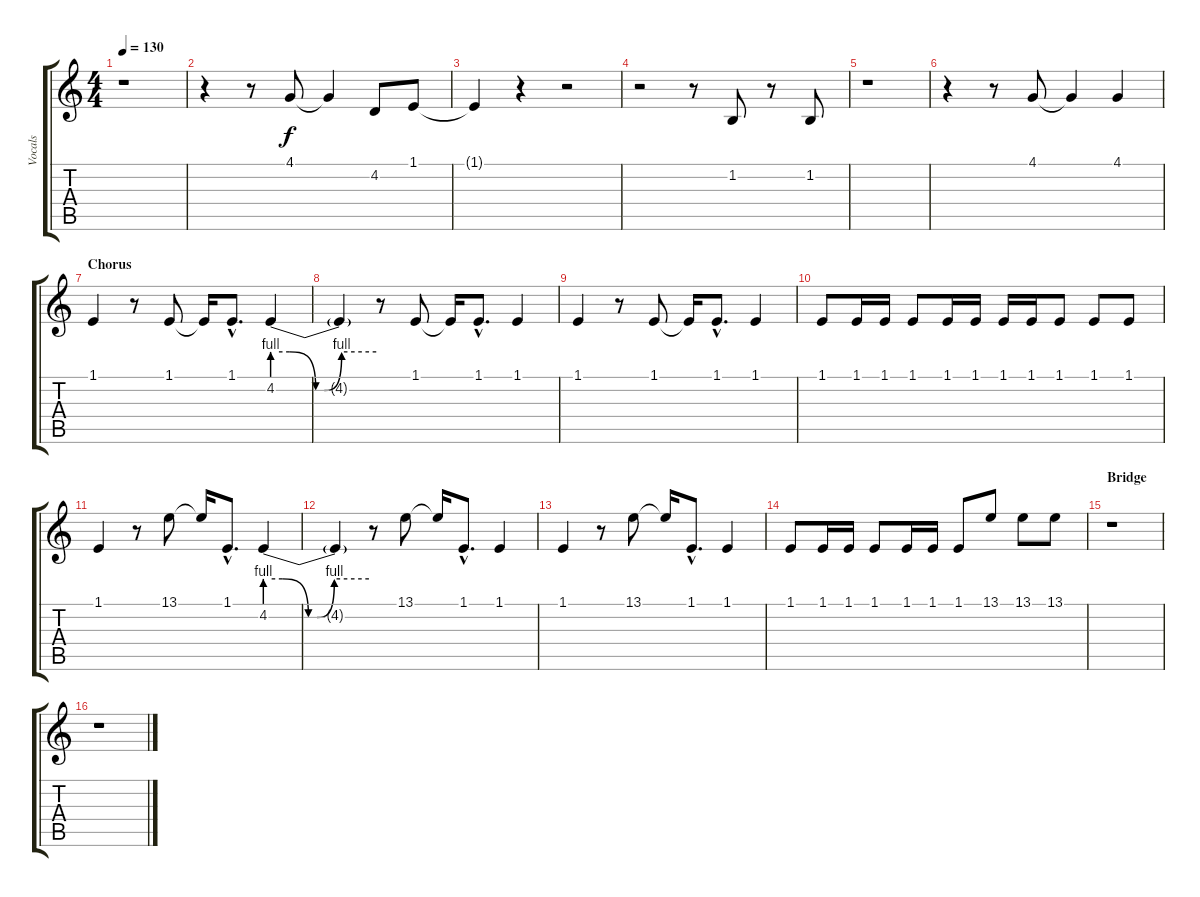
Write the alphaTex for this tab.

\track ("Vocals" "Vocals") {instrument lead2sawtooth}
\staff {score tabs}
\tuning (Eb4 Bb3 Gb3 Db3 Ab2 Eb2) {hide}
\ts (4 4)
\tempo 130
\clef g2
\ks c
r.1{dy f} |
r.4 r.8 4.1.8 4.1{t}.4 4.2.8 1.1.8 |
1.1{t}.4 r.4 r.2 |
r.2 r.8 1.2.8 r.8 1.2.8 |
r.1 |
r.4 r.8 4.1.8 4.1{t}.4 4.1.4 |
\section ("" "Chorus")
1.1.4 r.8 1.1.8 1.1{t}.16 1.1{hac}.8{d} 4.2{be (custom 0 4 10 4 25 0 30 0 40 4 60 4)}.4 |
4.2{t}.4 r.8 1.1.8 1.1{t}.16 1.1{hac}.8{d} 1.1.4 |
1.1.4 r.8 1.1.8 1.1{t}.16 1.1{hac}.8{d} 1.1.4 |
1.1.8 1.1.16 1.1.16 1.1.8 1.1.16 1.1.16 1.1.16 1.1.16 1.1.8 1.1.8 1.1.8 |
1.1.4 r.8 13.1.8 13.1{t}.16 1.1{hac}.8{d} 4.2{be (custom 0 4 10 4 25 0 30 0 40 4 60 4)}.4 |
4.2{t}.4 r.8 13.1.8 13.1{t}.16 1.1{hac}.8{d} 1.1.4 |
1.1.4 r.8 13.1.8 13.1{t}.16 1.1{hac}.8{d} 1.1.4 |
1.1.8 1.1.16 1.1.16 1.1.8 1.1.16 1.1.16 1.1.8 13.1.8 13.1.8 13.1.8 |
\section ("" "Bridge")
r.1 |
r.1
